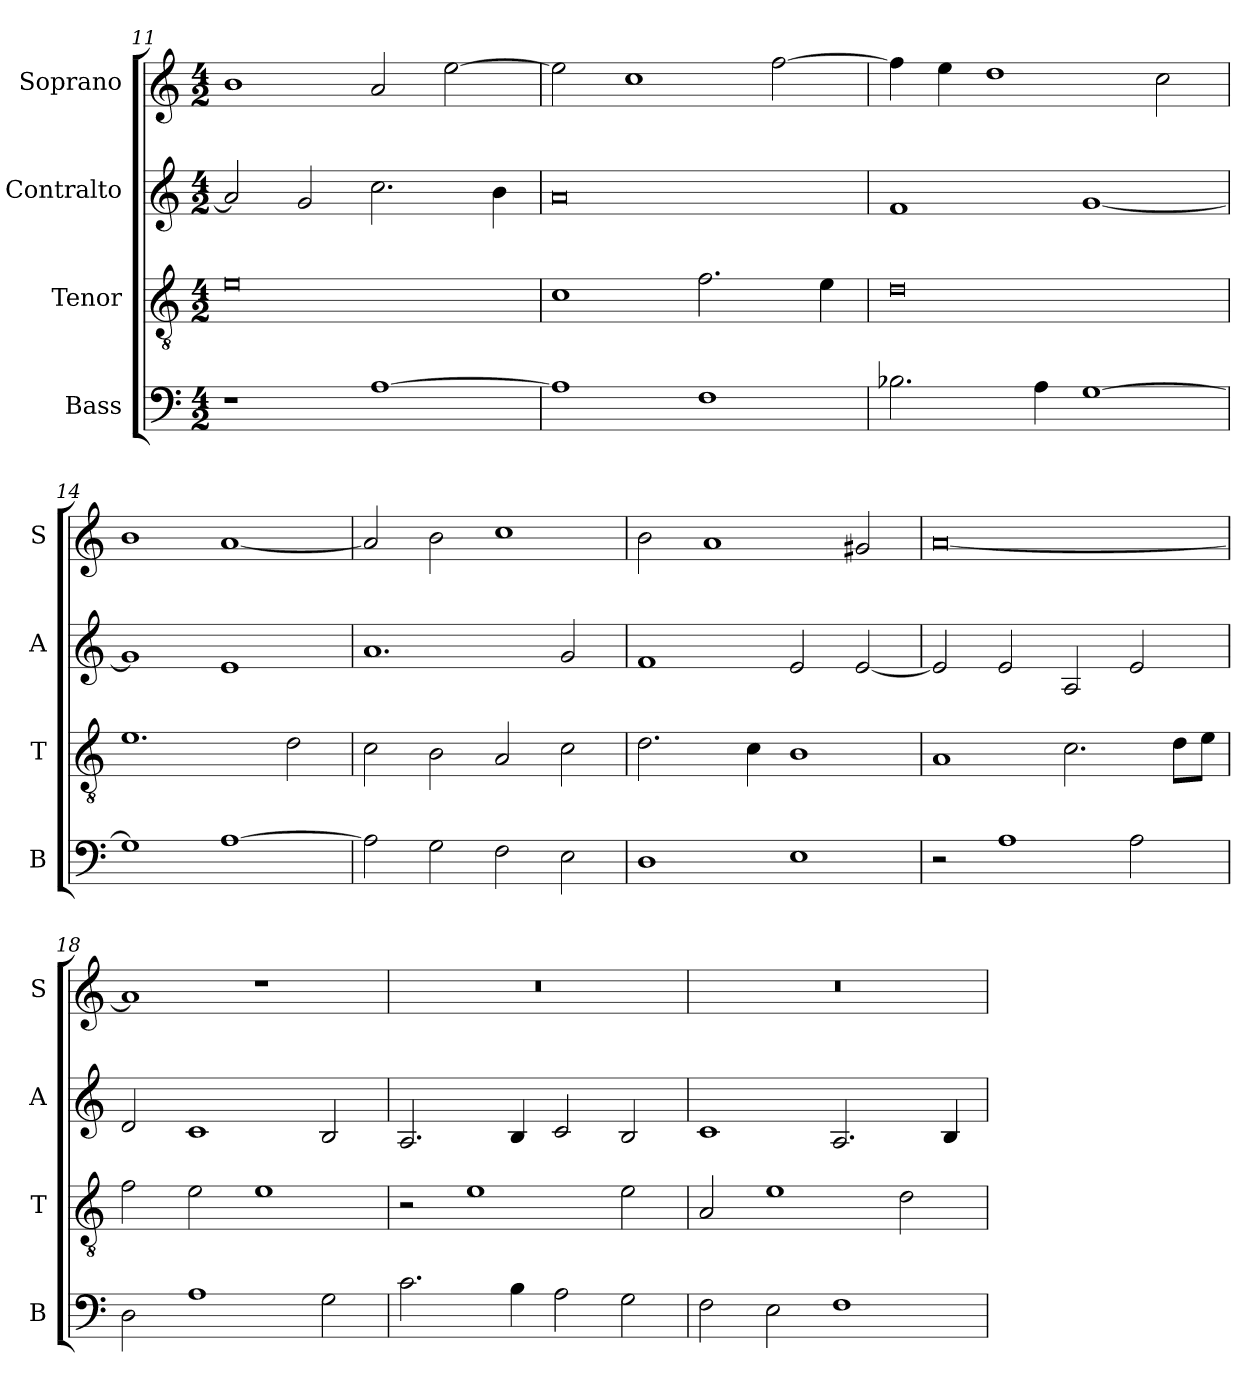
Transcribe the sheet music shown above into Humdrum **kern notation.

**kern	**kern	**kern	**kern
*part4	*part3	*part2	*part1
*staff4	*staff3	*staff2	*staff1
*I"Bass	*I"Tenor	*I"Contralto	*I"Soprano
*I'B	*I'T	*I'A	*I'S
*clefF4	*clefGv2	*clefG2	*clefG2
*k[]	*k[]	*k[]	*k[]
*A:aeo	*A:aeo	*A:aeo	*A:aeo
*M4/2	*M4/2	*M4/2	*M4/2
=11	=11	=11	=11
1r	0e	2a]	1b
.	.	2g	.
[1A	.	2.cc	2a
.	.	.	[2ee
.	.	4b	.
=12	=12	=12	=12
1A]	1c	0a	2ee]
.	.	.	1cc
1F	2.f	.	.
.	.	.	[2ff
.	4e	.	.
=13	=13	=13	=13
2.B-X	0d	1f	4ff]
.	.	.	4ee
.	.	.	1dd
4A	.	.	.
[1G	.	[1g	.
.	.	.	2cc
=14	=14	=14	=14
1G]	1.e	1g]	1b
[1A	.	1e	[1a
.	2d	.	.
=15	=15	=15	=15
2A]	2c	1.a	2a]
2G	2B	.	2b
2F	2A	.	1cc
2E	2c	2g	.
=16	=16	=16	=16
1D	2.d	1f	2b
.	.	.	1a
.	4c	.	.
1E	1B	2e	.
.	.	[2e	2g#X
=17	=17	=17	=17
2r	1A	2e]	[0a
1A	.	2e	.
.	2.c	2A	.
2A	.	2e	.
.	8d\L	.	.
.	8e\J	.	.
=18	=18	=18	=18
2D	2f	2d	1a]
1A	2e	1c	.
.	1e	.	1r
2G	.	2B	.
=19	=19	=19	=19
2.c	2r	2.A	0r
.	1e	.	.
4B	.	4B	.
2A	.	2c	.
2G	2e	2B	.
=20	=20	=20	=20
2F	2A	1c	0r
2E	1e	.	.
1F	.	2.A	.
.	2d	.	.
.	.	4B	.
=	=	=	=
*-	*-	*-	*-
